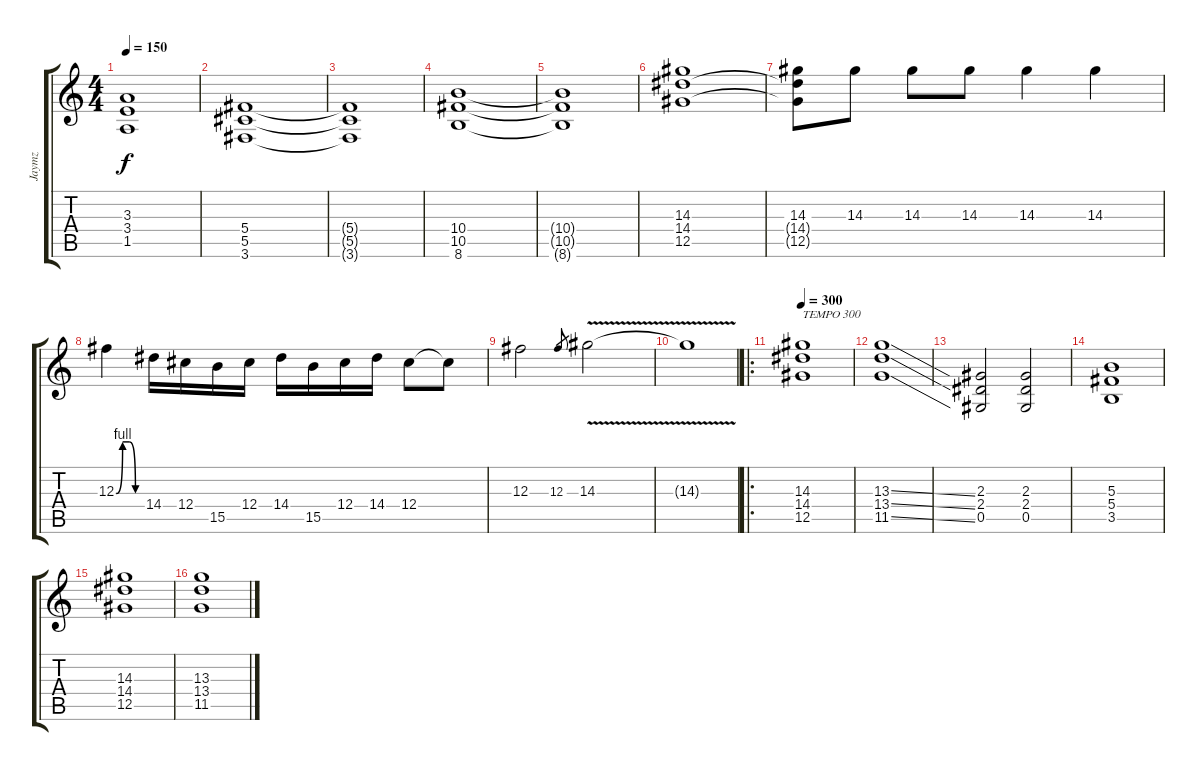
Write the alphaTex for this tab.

\track ("Jaymz" "Jaymz") {instrument overdrivenguitar}
\staff {score tabs}
\tuning (Eb4 Bb3 Gb3 Db3 Ab2 Eb2) {hide}
\ts (4 4)
\tempo 150
\clef g2
\ks c
(3.3{t} 3.4{t} 1.5{t}).1{dy f} |
(5.4 5.5 3.6).1 |
(5.4{t} 5.5{t} 3.6{t}).1 |
(10.4 10.5 8.6).1 |
(10.4{t} 10.5{t} 8.6{t}).1 |
(14.3 14.4 12.5).1 |
(14.3 14.4{t} 12.5{t}).8 14.3.8 14.3.8 14.3.8 14.3.4 14.3.4 |
12.3{be (custom 0 0 15 4 30 4 45 0 60 0)}.4 14.4.16 12.4.16 15.5.16 12.4.16 14.4.16 15.5.16 12.4.16 14.4.16 12.4.8 12.4{t}.8 |
12.3.2 12.3.8{gr} 14.3{v}.2 |
14.3{t}.1 |
\ro
\tempo 300
(14.3 14.4 12.5).1{txt "TEMPO 300"} |
(13.3{ss} 13.4{ss} 11.5{ss}).1 |
(2.3 2.4 0.5).2 (2.3 2.4 0.5).2 |
(5.3 5.4 3.5).1 |
(14.3 14.4 12.5).1 |
(13.3{ss} 13.4{ss} 11.5{ss}).1
